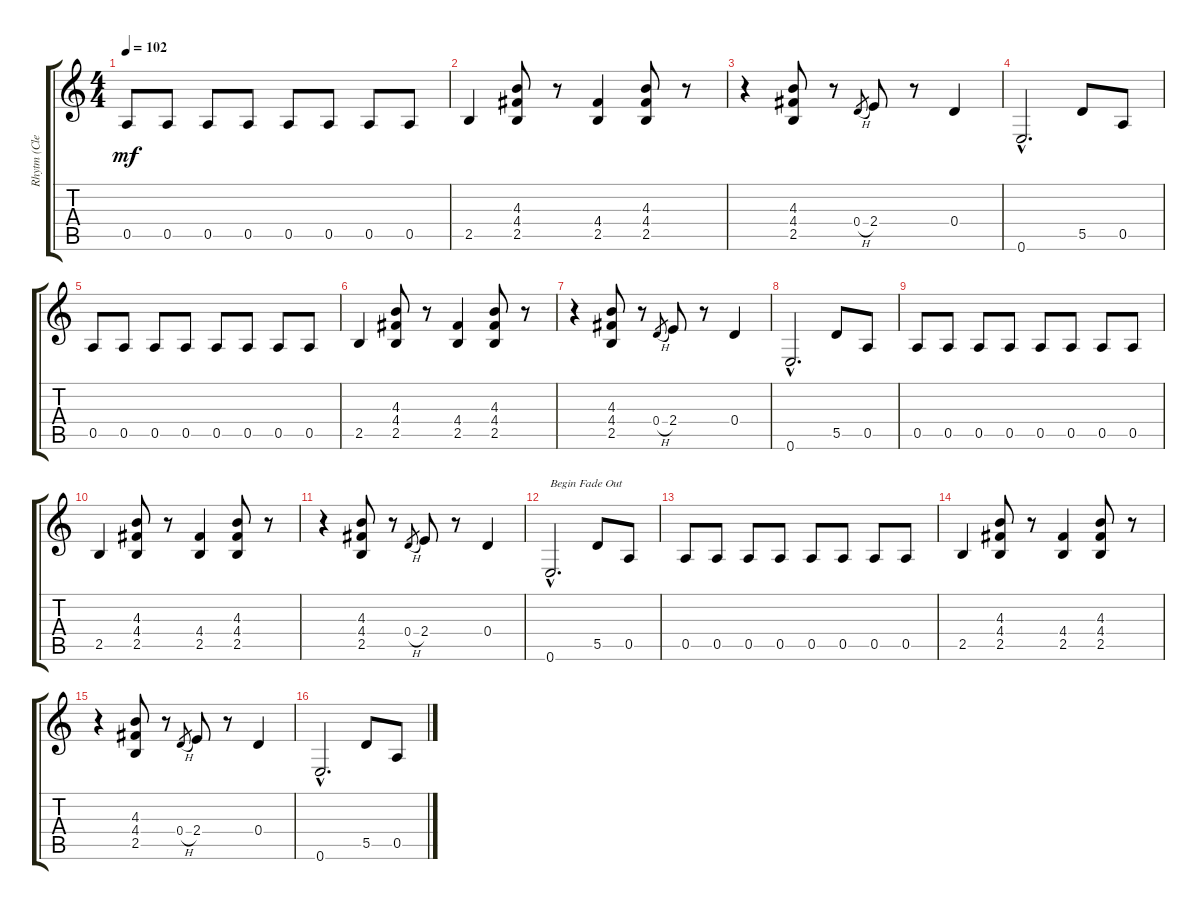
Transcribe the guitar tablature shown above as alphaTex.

\track ("Rhytm (Clean)" "Rhytm (Cle") {instrument electricguitarjazz}
\staff {score tabs}
\tuning (E4 B3 G3 D3 A2 E2) {hide}
\ts (4 4)
\tempo 102
\clef g2
\ks c
0.5.8{dy mf} 0.5.8 0.5.8 0.5.8 0.5.8 0.5.8 0.5.8 0.5.8 |
2.5.4 (4.3 4.4 2.5).8 r.8 (4.4 2.5).4 (4.3 4.4 2.5).8 r.8 |
r.4 (4.3 4.4 2.5).8 r.8 0.4{h}.8{gr} 2.4.8 r.8 0.4.4 |
0.6{hac}.2{d} 5.5.8 0.5.8 |
0.5.8 0.5.8 0.5.8 0.5.8 0.5.8 0.5.8 0.5.8 0.5.8 |
2.5.4 (4.3 4.4 2.5).8 r.8 (4.4 2.5).4 (4.3 4.4 2.5).8 r.8 |
r.4 (4.3 4.4 2.5).8 r.8 0.4{h}.8{gr} 2.4.8 r.8 0.4.4 |
0.6{hac}.2{d} 5.5.8 0.5.8 |
0.5.8 0.5.8 0.5.8 0.5.8 0.5.8 0.5.8 0.5.8 0.5.8 |
2.5.4 (4.3 4.4 2.5).8 r.8 (4.4 2.5).4 (4.3 4.4 2.5).8 r.8 |
r.4 (4.3 4.4 2.5).8 r.8 0.4{h}.8{gr} 2.4.8 r.8 0.4.4 |
0.6{hac}.2{d txt "Begin Fade Out" volume 10} 5.5.8 0.5.8 |
0.5.8 0.5.8 0.5.8 0.5.8 0.5.8 0.5.8 0.5.8 0.5.8 |
2.5.4{volume 8} (4.3 4.4 2.5).8 r.8 (4.4 2.5).4 (4.3 4.4 2.5).8 r.8 |
r.4 (4.3 4.4 2.5).8 r.8 0.4{h}.8{gr} 2.4.8 r.8 0.4.4 |
0.6{hac}.2{d volume 6} 5.5.8 0.5.8
